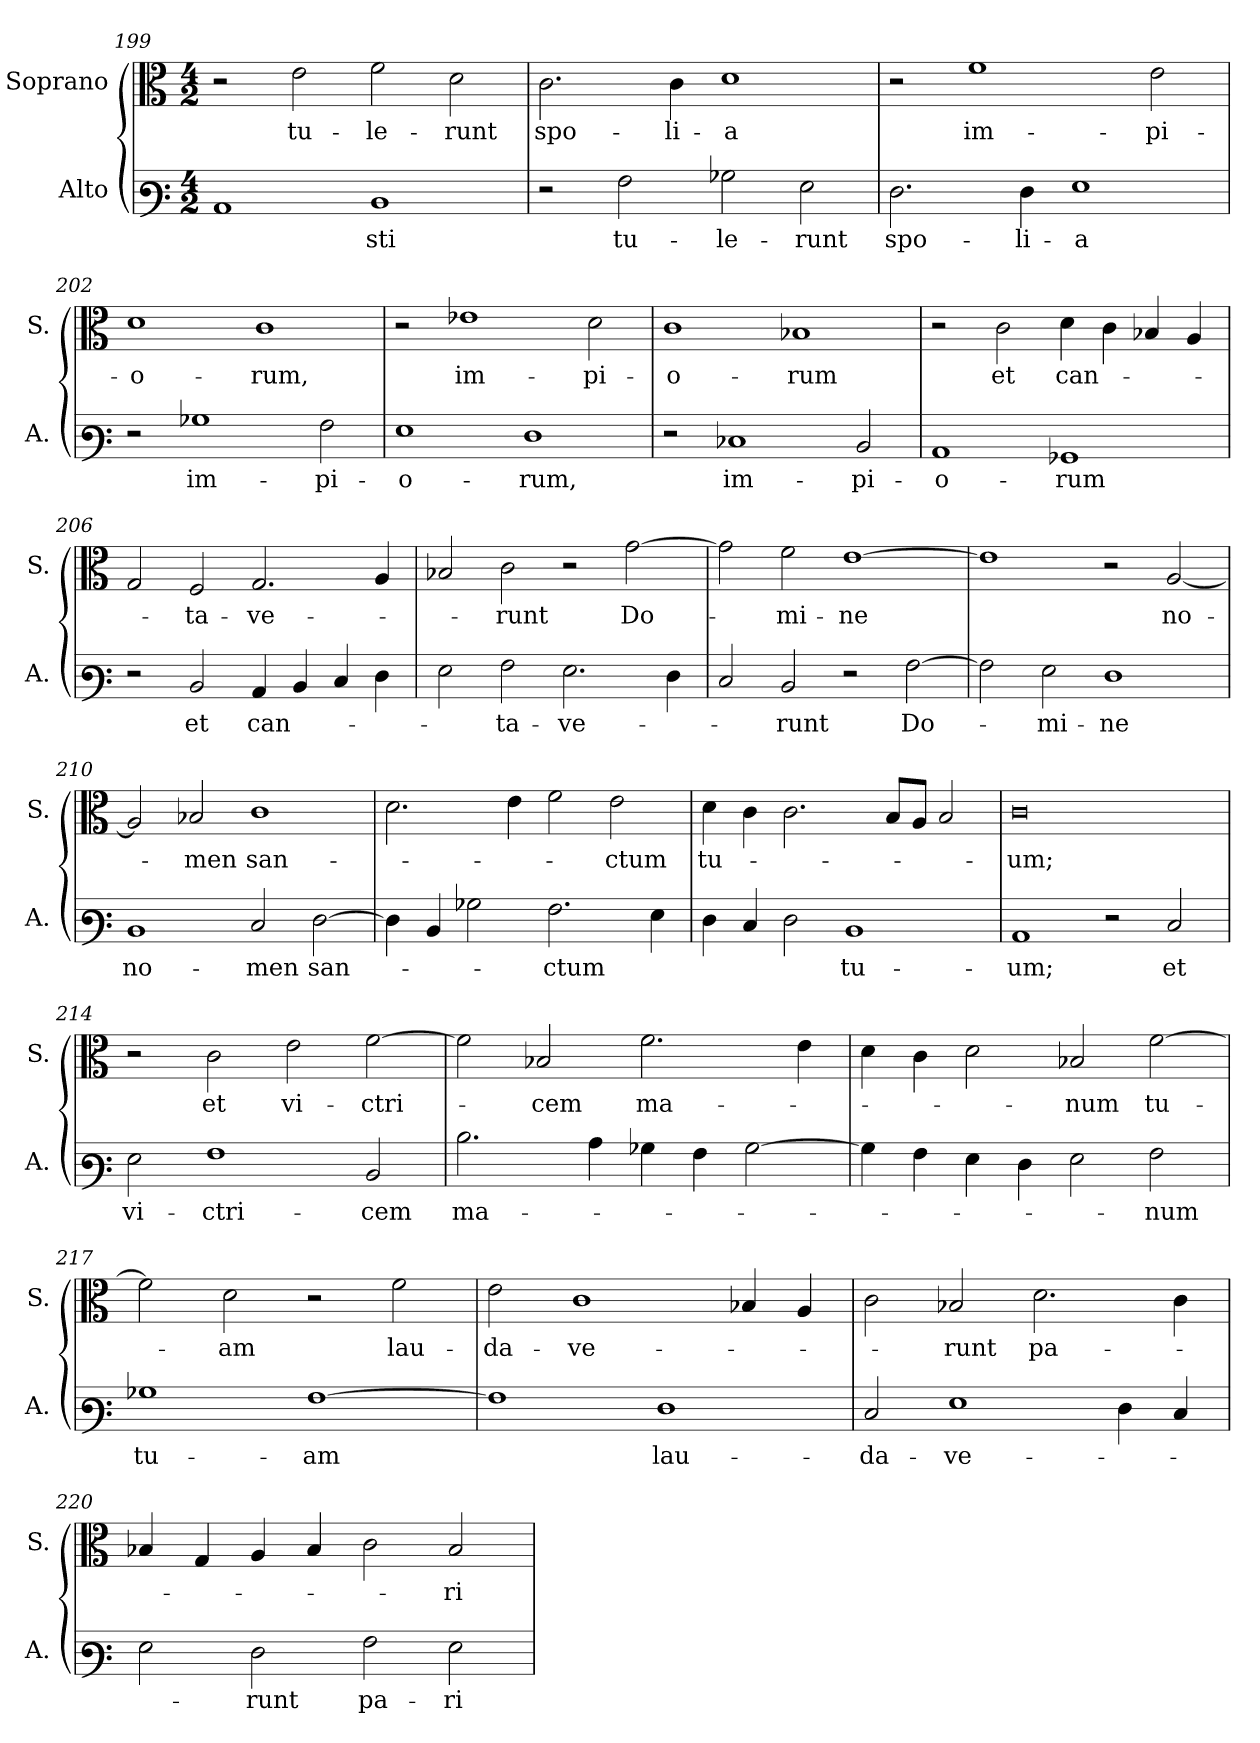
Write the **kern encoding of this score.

**kern	**text	**kern	**text
*part2	*part2	*part1	*part1
*staff2	*staff2	*staff1	*staff1
*I"Alto	*	*I"Soprano	*
*I'A.	*	*I'S.	*
!!LO:LB:g=z
*clefF3	*	*clefC3	*
*k[]	*	*k[]	*
*M4/2	*	*M4/2	*
=199	=199	=199	=199
1C	.	2r	.
!	!	!	!LO:LY:b
.	.	2e\	tu-
!	!LO:LY:b	!	!LO:LY:b
1D	-sti	2f\	-le-
!	!	!	!LO:LY:b
.	.	2d\	-runt
=200	=200	=200	=200
!	!	!	!LO:LY:b
2r	.	2.c\	spo-
!	!LO:LY:b	!	!
2A\	tu-	.	.
!	!	!	!LO:LY:b
.	.	4c\	-li-
!	!LO:LY:b	!	!LO:LY:b
2B-X\	-le-	1d	-a
!	!LO:LY:b	!	!
2G\	-runt	.	.
=201	=201	=201	=201
!	!LO:LY:b	!	!
2.F\	spo-	2r	.
!	!	!	!LO:LY:b
.	.	1f	im-
!	!LO:LY:b	!	!
4F\	-li-	.	.
!	!LO:LY:b	!	!
1G	-a	.	.
!	!	!	!LO:LY:b
.	.	2e\	-pi-
=202	=202	=202	=202
!	!	!	!LO:LY:b
2r	.	1d	-o-
!	!LO:LY:b	!	!
1B-X	im-	.	.
!	!	!	!LO:LY:b
.	.	1c	-rum,
!	!LO:LY:b	!	!
2A\	-pi-	.	.
=203	=203	=203	=203
!	!LO:LY:b	!	!
1G	-o-	2r	.
!	!	!	!LO:LY:b
.	.	1e-X	im-
!	!LO:LY:b	!	!
1F	-rum,	.	.
!	!	!	!LO:LY:b
.	.	2d\	-pi-
=204	=204	=204	=204
!	!	!	!LO:LY:b
2r	.	1c	-o-
!	!LO:LY:b	!	!
1E-X	im-	.	.
!	!	!	!LO:LY:b
.	.	1B-X	-rum
!	!LO:LY:b	!	!
2D/	-pi-	.	.
!!LO:LB:g=z
=205	=205	=205	=205
!	!LO:LY:b	!	!
1C	-o-	2r	.
!	!	!	!LO:LY:b
.	.	2c\	et
!	!LO:LY:b	!	!LO:LY:b
1BB-X	-rum	4d\	can-
.	.	4c\	.
.	.	4B-X/	.
.	.	4A/	.
=206	=206	=206	=206
2r	.	2G/	.
!	!LO:LY:b	!	!LO:LY:b
2D/	et	2F/	-ta-
!	!LO:LY:b	!	!LO:LY:b
4C/	can-	2.G/	-ve-
4D/	.	.	.
4E/	.	.	.
4F\	.	4A/	.
=207	=207	=207	=207
2G\	.	2B-X/	.
!	!LO:LY:b	!	!LO:LY:b
2A\	-ta-	2c\	-runt
!	!LO:LY:b	!	!
2.G\	-ve-	2r	.
!	!	!	!LO:LY:b
.	.	[2g\	Do-
4F\	.	.	.
=208	=208	=208	=208
2E/	.	2g\]	.
!	!LO:LY:b	!	!LO:LY:b
2D/	-runt	2f\	-mi-
!	!	!	!LO:LY:b
2r	.	[1e	-ne
!	!LO:LY:b	!	!
[2A\	Do-	.	.
=209	=209	=209	=209
2A\]	.	1e]	.
!	!LO:LY:b	!	!
2G\	-mi-	.	.
!	!LO:LY:b	!	!
1F	-ne	2r	.
!	!	!	!LO:LY:b
.	.	[2A/	no-
=210	=210	=210	=210
!	!LO:LY:b	!	!
1D	no-	2A/]	.
!	!	!	!LO:LY:b
.	.	2B-X/	-men
!	!LO:LY:b	!	!LO:LY:b
2E/	-men	1c	san-
!	!LO:LY:b	!	!
[2F\	san-	.	.
!!LO:LB:g=z
=211	=211	=211	=211
4F\]	.	2.d\	.
4D/	.	.	.
2B-X\	.	.	.
.	.	4e\	.
!	!LO:LY:b	!	!
2.A\	-ctum	2f\	.
!	!	!	!LO:LY:b
.	.	2e\	-ctum
4G\	.	.	.
=212	=212	=212	=212
!	!	!	!LO:LY:b
4F\	.	4d\	tu-
4E/	.	4c\	.
2F\	.	2.c\	.
!	!LO:LY:b	!	!
1D	tu-	.	.
.	.	8B/L	.
.	.	8A/J	.
.	.	2B/	.
=213	=213	=213	=213
!	!LO:LY:b	!	!LO:LY:b
1C	-um;	0c	-um;
2r	.	.	.
!	!LO:LY:b	!	!
2E/	et	.	.
=214	=214	=214	=214
!	!LO:LY:b	!	!
2G\	vi-	2r	.
!	!LO:LY:b	!	!LO:LY:b
1A	-ctri-	2c\	et
!	!	!	!LO:LY:b
.	.	2e\	vi-
!	!LO:LY:b	!	!LO:LY:b
2D/	-cem	[2f\	-ctri-
=215	=215	=215	=215
!	!LO:LY:b	!	!
2.d\	ma-	2f\]	.
!	!	!	!LO:LY:b
.	.	2B-X/	-cem
4c\	.	.	.
!	!	!	!LO:LY:b
4B-X\	.	2.f\	ma-
4A\	.	.	.
[2B-\	.	.	.
.	.	4e\	.
=216	=216	=216	=216
4B-\]	.	4d\	.
4A\	.	4c\	.
4G\	.	2d\	.
4F\	.	.	.
!	!	!	!LO:LY:b
2G\	.	2B-X/	-num
!	!LO:LY:b	!	!LO:LY:b
2A\	-num	[2f\	tu-
!!LO:LB:g=z
=217	=217	=217	=217
!	!LO:LY:b	!	!
1B-X	tu-	2f\]	.
!	!	!	!LO:LY:b
.	.	2d\	-am
!	!LO:LY:b	!	!
[1A	-am	2r	.
!	!	!	!LO:LY:b
.	.	2f\	lau-
=218	=218	=218	=218
!	!	!	!LO:LY:b
1A]	.	2e\	-da-
!	!	!	!LO:LY:b
.	.	1c	-ve-
!	!LO:LY:b	!	!
1F	lau-	.	.
.	.	4B-X/	.
.	.	4A/	.
=219	=219	=219	=219
!	!LO:LY:b	!	!
2E/	-da-	2c\	.
!	!LO:LY:b	!	!LO:LY:b
1G	-ve-	2B-X/	-runt
!	!	!	!LO:LY:b
.	.	2.d\	pa-
4F\	.	.	.
4E/	.	4c\	.
=220	=220	=220	=220
2G\	.	4B-X/	.
.	.	4G/	.
!	!LO:LY:b	!	!
2F\	-runt	4A/	.
.	.	4B-/	.
!	!LO:LY:b	!	!
2A\	pa-	2c\	.
!	!LO:LY:b	!	!LO:LY:b
2G\	-ri-	2B-/	-ri-
=	=	=	=
*-	*-	*-	*-
